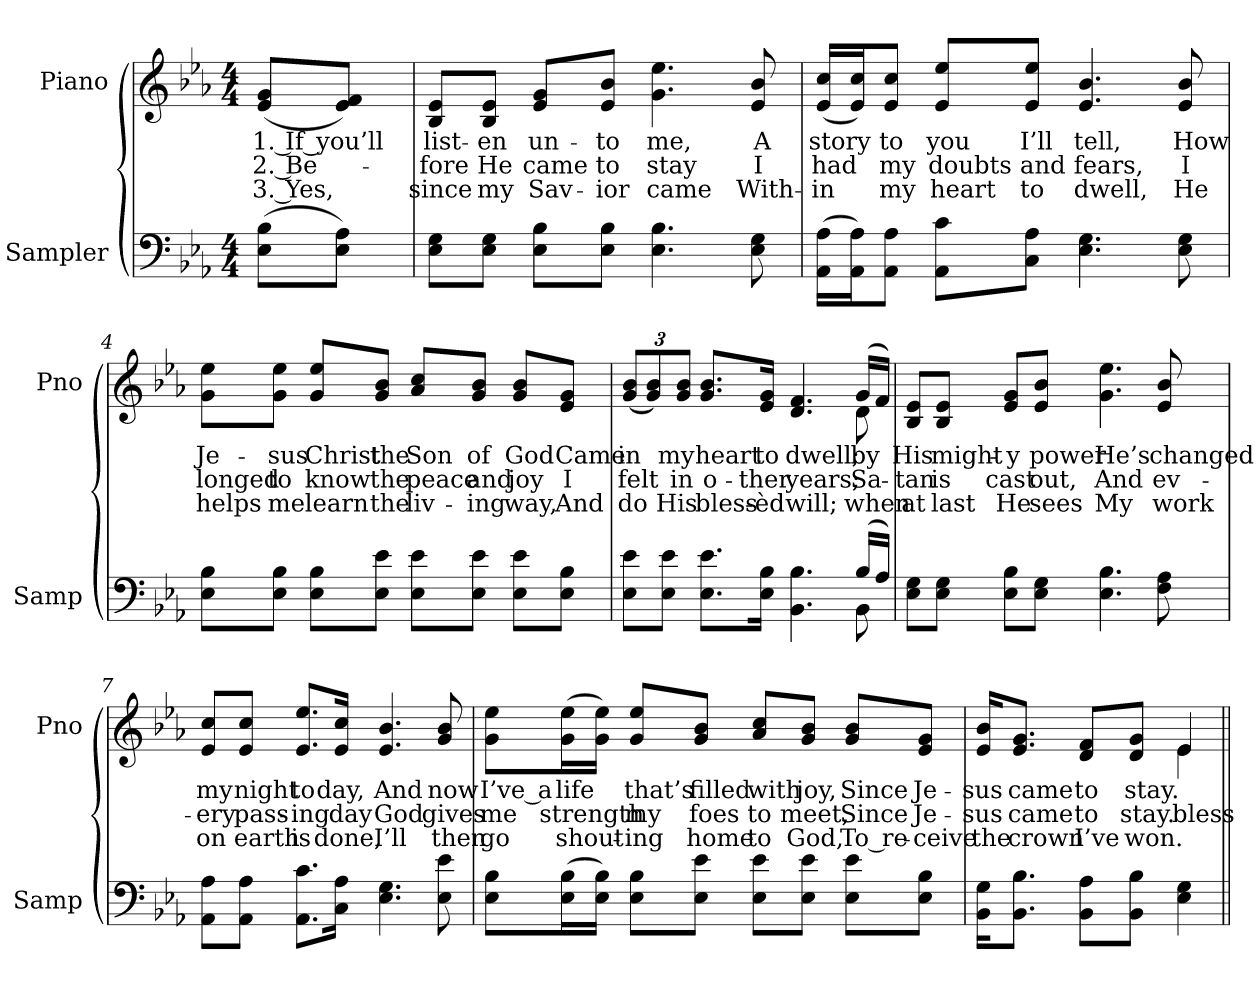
**kern	**kern	**text	**text	**text
*part2	*part1	*part1	*part1	*part1
*staff2	*staff1	*staff1	*staff1	*staff1
*I"Sampler	*I"Piano	*	*	*
*I'Samp	*I'Pno	*	*	*
*clefF4	*clefG2	*	*	*
*k[b-e-a-]	*k[b-e-a-]	*	*	*
*E-:	*E-:	*	*	*
*M4/4	*M4/4	*	*	*
=1	=1	=1	=1	=1
(8E-\ 8B-\L	(8e-/ 8g/L	1. If you’ll	2. Be-	3. Yes,
8E-\ 8A-\J)	8e-/ 8f/J)	.	.	.
=2	=2	=2	=2	=2
8E-\ 8G\L	8B-/ 8e-/L	list-	-fore	since
8E-\ 8G\J	8B-/ 8e-/J	-en	He	my
8E-\ 8B-\L	8e-/ 8g/L	un-	came	Sav-
8E-\ 8B-\J	8e-/ 8b-/J	-to	to	-ior
4.E- 4.B-	4.g 4.ee-	me,	stay	came
8E- 8G	8e- 8b-	A	I	With-
=3	=3	=3	=3	=3
(16AA-\ 16A-\LL	(16e-/ 16cc/LL	story	had	-in
16AA-\ 16A-\J)	16e-/ 16cc/J)	.	.	.
8AA-\ 8A-\J	8e-/ 8cc/J	to	my	my
8AA-\ 8c\L	8e-/ 8ee-/L	you	doubts	heart
8C\ 8A-\J	8e-/ 8ee-/J	I’ll	and	to
4.E- 4.G	4.e- 4.b-	tell,	fears,	dwell,
8E- 8G	8e- 8b-	How	I	He
=4	=4	=4	=4	=4
8E-\ 8B-\L	8g\ 8ee-\L	Je-	longed	helps
8E-\ 8B-\J	8g\ 8ee-\J	-sus	to	me
8E-\ 8B-\L	8g/ 8ee-/L	Christ	know	learn
8E-\ 8e-\J	8g/ 8b-/J	the	the	the
8E-\ 8e-\L	8a-/ 8cc/L	Son	peace	liv-
8E-\ 8e-\J	8g/ 8b-/J	of	and	-ing
8E-\ 8e-\L	8g/ 8b-/L	God	joy	way,
8E-\ 8B-\J	8e-/ 8g/J	Came	I	And
=5	=5	=5	=5	=5
*^	*^	*	*	*
8E-\ 8e-\L	2..ryy	(12g/ 12b-/L	2..ryy	in	felt	do
.	.	12g/ 12b-/)	.	.	.	.
8E-\ 8e-\J	.	.	.	.	.	.
.	.	12g/ 12b-/J	.	my	in	His
8.E-\ 8.e-\L	.	8.g/ 8.b-/L	.	heart	o-	bless-
16E-\ 16B-\Jk	.	16e-/ 16g/Jk	.	to	-ther	-èd
4.BB- 4.B-	.	4.d 4.f	.	dwell;	years;	will;
(16B-/LL	8BB-	(16g/LL	8d	by	Sa-	when
16A-/JJ)	.	16f/JJ)	.	.	.	.
*v	*v	*	*	*	*	*
*	*v	*v	*	*	*
=6	=6	=6	=6	=6
8E-\ 8G\L	8B-/ 8e-/L	His	-tan	at
8E-\ 8G\J	8B-/ 8e-/J	might-	is	last
8E-\ 8B-\L	8e-/ 8g/L	-y	cast	He
8E-\ 8G\J	8e-/ 8b-/J	power	out,	sees
4.E- 4.B-	4.g 4.ee-	He’s	And	My
8F 8A-	8e- 8b-	changed	ev-	work
=7	=7	=7	=7	=7
8AA-\ 8A-\L	8e-/ 8cc/L	my	-ery	on
8AA-\ 8A-\J	8e-/ 8cc/J	night	pass-	earth
8.AA-\ 8.c\L	8.e-/ 8.ee-/L	to	-ing	is
16C\ 16A-\Jk	16e-/ 16cc/Jk	day,	day	done,
4.E- 4.G	4.e- 4.b-	And	God	I’ll
8E- 8e-	8g 8b-	now	gives	then
=8	=8	=8	=8	=8
8E-\ 8B-\L	8g\ 8ee-\L	I’ve a	me	go
(16E-\ 16B-\L	(16g\ 16ee-\L	life	strength	shout-
16E-\ 16B-\JJ)	16g\ 16ee-\JJ)	.	.	.
8E-\ 8B-\L	8g/ 8ee-/L	that’s	my	-ing
8E-\ 8e-\J	8g/ 8b-/J	filled	foes	home
8E-\ 8e-\L	8a-/ 8cc/L	with	to	to
8E-\ 8e-\J	8g/ 8b-/J	joy,	meet,	God,
8E-\ 8e-\L	8g/ 8b-/L	Since	Since	To re-
8E-\ 8B-\J	8e-/ 8g/J	Je-	Je-	-ceive
=9	=9	=9	=9	=9
*	*^	*	*	*
16BB-\ 16G\KL	16e-/ 16b-/KL	2ryy	-sus	-sus	the
8.BB-\ 8.B-\J	8.e-/ 8.g/J	.	came	came	crown
8BB-\ 8A-\L	8d/ 8f/L	.	to	to	I’ve
8BB-\ 8B-\J	8d/ 8g/J	.	stay.	stay.	won.
4E- 4G	4e-/	4e-	.	bless	.
*	*v	*v	*	*	*
=||	=||	=||	=||	=||
*-	*-	*-	*-	*-
